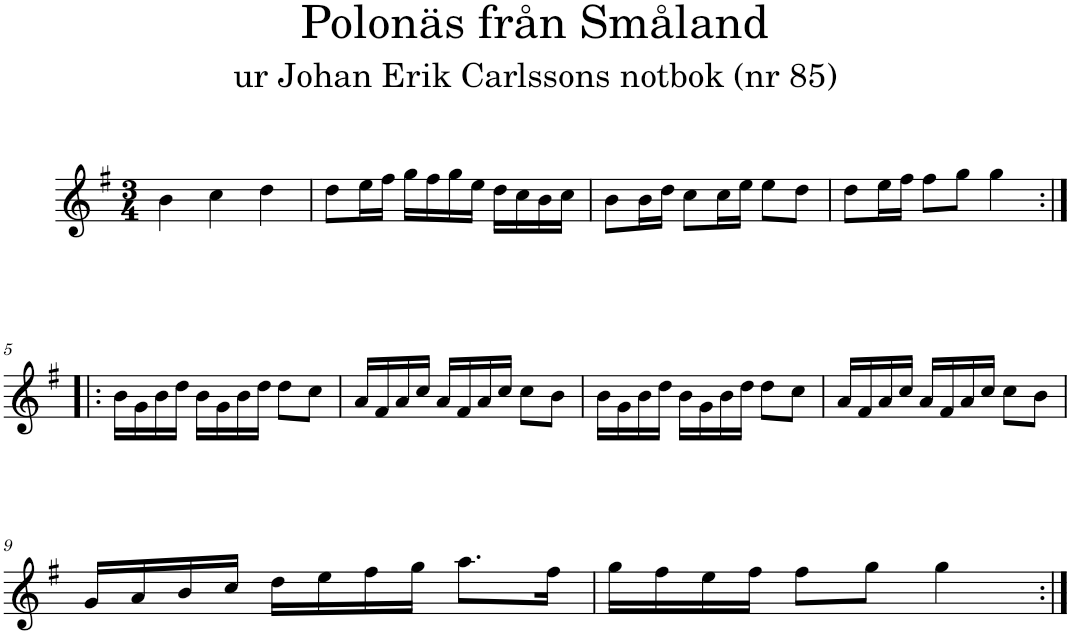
**kern
*part1
*staff1
*I"Piano
*I'Pno
*clefG2
*k[f#]
*G:
*M3/4
=1
4b\
4cc\
4dd\
=2
8dd\L
16ee\L
16ff#\JJ
16gg\LL
16ff#\
16gg\
16ee\JJ
16dd\LL
16cc\
16b\
16cc\JJ
=3
8b\L
16b\L
16dd\JJ
8cc\L
16cc\L
16ee\JJ
8ee\L
8dd\J
=4
8dd\L
16ee\L
16ff#\JJ
8ff#\L
8gg\J
4gg\
!!LO:LB:g=z
=5:|!|:
16b\LL
16g\
16b\
16dd\JJ
16b\LL
16g\
16b\
16dd\JJ
8dd\L
8cc\J
=6
16a/LL
16f#/
16a/
16cc/JJ
16a/LL
16f#/
16a/
16cc/JJ
8cc\L
8b\J
=7
16b\LL
16g\
16b\
16dd\JJ
16b\LL
16g\
16b\
16dd\JJ
8dd\L
8cc\J
=8
16a/LL
16f#/
16a/
16cc/JJ
16a/LL
16f#/
16a/
16cc/JJ
8cc\L
8b\J
!!LO:LB:g=z
=9
16g/LL
16a/
16b/
16cc/JJ
16dd\LL
16ee\
16ff#\
16gg\JJ
8.aa\L
16ff#\Jk
=10
16gg\LL
16ff#\
16ee\
16ff#\JJ
8ff#\L
8gg\J
4gg\
=:|!
*-
